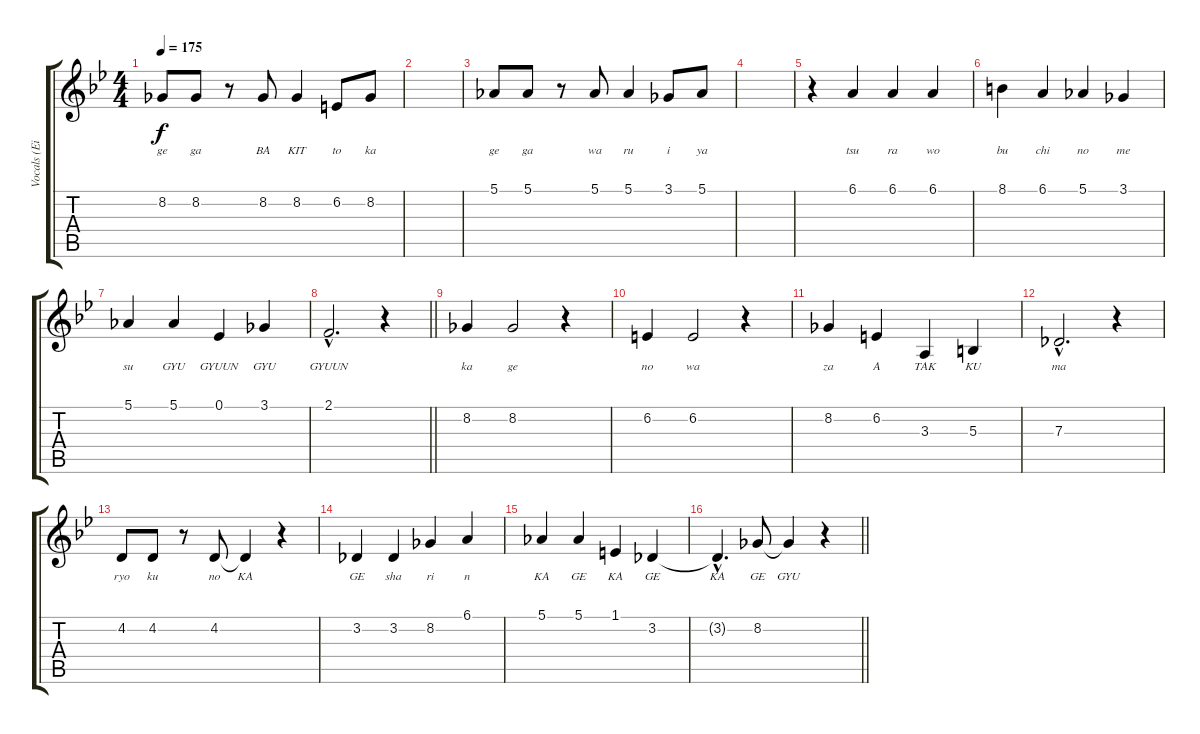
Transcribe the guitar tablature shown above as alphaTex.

\track ("Vocals (Eizo)" "Vocals (Ei") {instrument flute}
\staff {score tabs}
\tuning (Eb4 Bb3 Gb3 Db3 Ab2 Eb2) {hide}
\ts (4 4)
\tempo 175
\clef g2
\ks bb
8.2.8{lyrics (0 "ge") lyrics (1 "") lyrics (2 "") lyrics (3 "") lyrics (4 "") dy f} 8.2.8{lyrics (0 "ga") lyrics (1 "") lyrics (2 "") lyrics (3 "") lyrics (4 "")} r.8 8.2.8{lyrics (0 "BA") lyrics (1 "") lyrics (2 "") lyrics (3 "") lyrics (4 "")} 8.2.4{lyrics (0 "KIT") lyrics (1 "") lyrics (2 "") lyrics (3 "") lyrics (4 "")} 6.2.8{lyrics (0 "to") lyrics (1 "") lyrics (2 "") lyrics (3 "") lyrics (4 "")} 8.2.8{lyrics (0 "ka") lyrics (1 "") lyrics (2 "") lyrics (3 "") lyrics (4 "")} |
|
5.1.8{lyrics (0 "ge") lyrics (1 "") lyrics (2 "") lyrics (3 "") lyrics (4 "")} 5.1.8{lyrics (0 "ga") lyrics (1 "") lyrics (2 "") lyrics (3 "") lyrics (4 "")} r.8 5.1.8{lyrics (0 "wa") lyrics (1 "") lyrics (2 "") lyrics (3 "") lyrics (4 "")} 5.1.4{lyrics (0 "ru") lyrics (1 "") lyrics (2 "") lyrics (3 "") lyrics (4 "")} 3.1.8{lyrics (0 "i") lyrics (1 "") lyrics (2 "") lyrics (3 "") lyrics (4 "")} 5.1.8{lyrics (0 "ya") lyrics (1 "") lyrics (2 "") lyrics (3 "") lyrics (4 "")} |
|
r.4 6.1.4{lyrics (0 "tsu") lyrics (1 "") lyrics (2 "") lyrics (3 "") lyrics (4 "")} 6.1.4{lyrics (0 "ra") lyrics (1 "") lyrics (2 "") lyrics (3 "") lyrics (4 "")} 6.1.4{lyrics (0 "wo") lyrics (1 "") lyrics (2 "") lyrics (3 "") lyrics (4 "")} |
8.1.4{lyrics (0 "bu") lyrics (1 "") lyrics (2 "") lyrics (3 "") lyrics (4 "")} 6.1.4{lyrics (0 "chi") lyrics (1 "") lyrics (2 "") lyrics (3 "") lyrics (4 "")} 5.1.4{lyrics (0 "no") lyrics (1 "") lyrics (2 "") lyrics (3 "") lyrics (4 "")} 3.1.4{lyrics (0 "me") lyrics (1 "") lyrics (2 "") lyrics (3 "") lyrics (4 "")} |
5.1.4{lyrics (0 "su") lyrics (1 "") lyrics (2 "") lyrics (3 "") lyrics (4 "")} 5.1.4{lyrics (0 "GYU") lyrics (1 "") lyrics (2 "") lyrics (3 "") lyrics (4 "")} 0.1.4{lyrics (0 "GYUUN") lyrics (1 "") lyrics (2 "") lyrics (3 "") lyrics (4 "")} 3.1.4{lyrics (0 "GYU") lyrics (1 "") lyrics (2 "") lyrics (3 "") lyrics (4 "")} |
\barLineRight lightlight
2.1{hac}.2{d lyrics (0 "GYUUN") lyrics (1 "") lyrics (2 "") lyrics (3 "") lyrics (4 "")} r.4 |
8.2.4{lyrics (0 "ka") lyrics (1 "") lyrics (2 "") lyrics (3 "") lyrics (4 "")} 8.2.2{lyrics (0 "ge") lyrics (1 "") lyrics (2 "") lyrics (3 "") lyrics (4 "")} r.4 |
6.2.4{lyrics (0 "no") lyrics (1 "") lyrics (2 "") lyrics (3 "") lyrics (4 "")} 6.2.2{lyrics (0 "wa") lyrics (1 "") lyrics (2 "") lyrics (3 "") lyrics (4 "")} r.4 |
8.2.4{lyrics (0 "za") lyrics (1 "") lyrics (2 "") lyrics (3 "") lyrics (4 "")} 6.2.4{lyrics (0 "A") lyrics (1 "") lyrics (2 "") lyrics (3 "") lyrics (4 "")} 3.3.4{lyrics (0 "TAK") lyrics (1 "") lyrics (2 "") lyrics (3 "") lyrics (4 "")} 5.3.4{lyrics (0 "KU") lyrics (1 "") lyrics (2 "") lyrics (3 "") lyrics (4 "")} |
7.3{hac}.2{d lyrics (0 "ma") lyrics (1 "") lyrics (2 "") lyrics (3 "") lyrics (4 "")} r.4 |
4.2.8{lyrics (0 "ryo") lyrics (1 "") lyrics (2 "") lyrics (3 "") lyrics (4 "")} 4.2.8{lyrics (0 "ku") lyrics (1 "") lyrics (2 "") lyrics (3 "") lyrics (4 "")} r.8 4.2.8{lyrics (0 "no") lyrics (1 "") lyrics (2 "") lyrics (3 "") lyrics (4 "")} 4.2{t}.4{lyrics (0 "KA") lyrics (1 "") lyrics (2 "") lyrics (3 "") lyrics (4 "")} r.4 |
3.2.4{lyrics (0 "GE") lyrics (1 "") lyrics (2 "") lyrics (3 "") lyrics (4 "")} 3.2.4{lyrics (0 "sha") lyrics (1 "") lyrics (2 "") lyrics (3 "") lyrics (4 "")} 8.2.4{lyrics (0 "ri") lyrics (1 "") lyrics (2 "") lyrics (3 "") lyrics (4 "")} 6.1.4{lyrics (0 "n") lyrics (1 "") lyrics (2 "") lyrics (3 "") lyrics (4 "")} |
5.1.4{lyrics (0 "KA") lyrics (1 "") lyrics (2 "") lyrics (3 "") lyrics (4 "")} 5.1.4{lyrics (0 "GE") lyrics (1 "") lyrics (2 "") lyrics (3 "") lyrics (4 "")} 1.1.4{lyrics (0 "KA") lyrics (1 "") lyrics (2 "") lyrics (3 "") lyrics (4 "")} 3.2.4{lyrics (0 "GE") lyrics (1 "") lyrics (2 "") lyrics (3 "") lyrics (4 "")} |
\barLineRight lightlight
3.2{hac t}.4{d lyrics (0 "KA") lyrics (1 "") lyrics (2 "") lyrics (3 "") lyrics (4 "")} 8.2.8{lyrics (0 "GE") lyrics (1 "") lyrics (2 "") lyrics (3 "") lyrics (4 "")} 8.2{t}.4{lyrics (0 "GYU") lyrics (1 "") lyrics (2 "") lyrics (3 "") lyrics (4 "")} r.4
